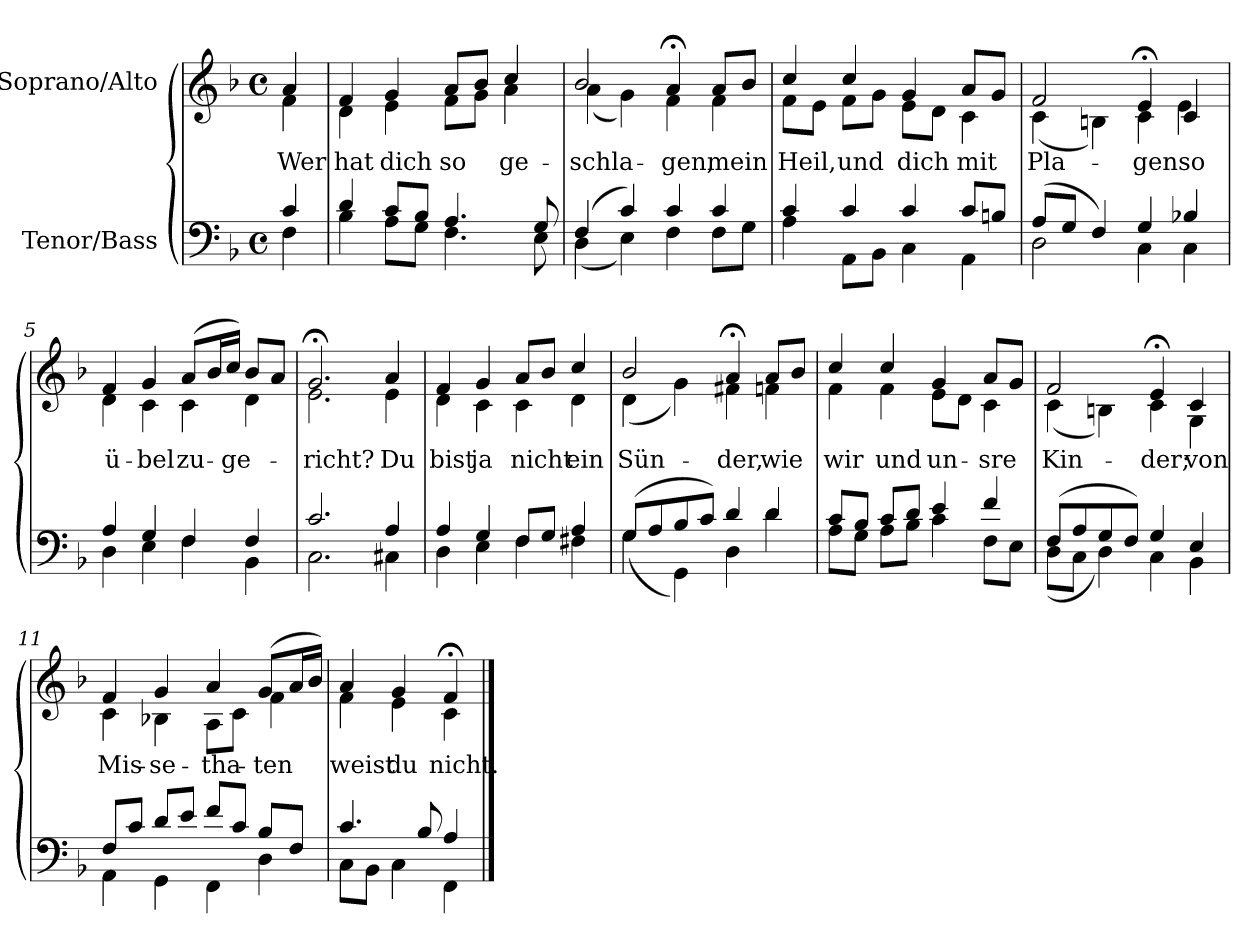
**kern	**kern	**text
*part2	*part1	*part1
*staff2	*staff1	*staff1
*I"Tenor/Bass	*I"Soprano/Alto	*
*clefF4	*clefG2	*
*k[b-]	*k[b-]	*
*M4/4	*M4/4	*
*met(c)	*met(c)	*
=	=	=
*^	*	*
!	!	!	!LO:LY:b
*	*	*^	*
4c/	4F\	4a/	4f\	Wer
=1	=1	=1	=1	=1
!	!	!	!	!LO:LY:b
4d/	4B-\	4f/	4d\	hat
!	!	!	!	!LO:LY:b
8c/L	8A\L	4g/	4e\	dich
8B-/J	8G\J	.	.	.
!	!	!	!	!LO:LY:b
4.A/	4.F\	8a/L	8f\L	so
.	.	8b-/J	8g\J	.
!	!	!	!	!LO:LY:b
.	.	4cc/	4a\	ge-
8G/	8E\	.	.	.
=2	=2	=2	=2	=2
!	!	!	!	!LO:LY:b
(4F/	(4D\	2b-/	(4a\	-schla-
4c/)	4E\)	.	4g\)	.
!	!	!	!	!LO:LY:b
4c/	4F\	4a;</	4f\	-gen,
!	!	!	!	!LO:LY:b
4c/	8F\L	8a/L	4f\	mein
.	8G\J	8b-/J	.	.
=3	=3	=3	=3	=3
!	!	!	!	!LO:LY:b
4c/	4A\	4cc/	8f\L	Heil,
.	.	.	8e\J	.
!	!	!	!	!LO:LY:b
4c/	8AA\L	4cc/	8f\L	und
.	8BB-\J	.	8g\J	.
!	!	!	!	!LO:LY:b
4c/	4C\	4g/	8e\L	dich
.	.	.	8d\J	.
!	!	!	!	!LO:LY:b
8c/L	4AA\	8a/L	4c\	mit
8Bn/J	.	8g/J	.	.
=4	=4	=4	=4	=4
!	!	!	!	!LO:LY:b
(8A/L	2D\	2f/	(4c\	Pla-
8G/J	.	.	.	.
4F/)	.	.	4Bn\)	.
!	!	!	!	!LO:LY:b
4G/	4C\	4e;</	4c\	gen
!	!	!	!	!LO:LY:b
4B-X/	4C\	4c/	4e\	so
!!LO:LB:g=z	!!
=5	=5	=5	=5	=5
!	!	!	!	!LO:LY:b
4A/	4D\	4f/	4d\	ü-
!	!	!	!	!LO:LY:b
4G/	4E\	4g/	4c\	-bel
!	!	!	!	!LO:LY:b
4F/	4F\	(8a/L	4c\	zu-
.	.	16b-/L	.	.
!	!	!	!	!LO:LY:b
.	.	16cc/JJ)	.	-ge-
4F/	4BB-\	8b-/L	4d\	.
.	.	8a/J	.	.
=6	=6	=6	=6	=6
!	!	!	!	!LO:LY:b
2.c/	2.C\	2.g;</	2.e\	-richt?
!	!	!	!	!LO:LY:b
4A/	4C#X\	4a/	4e\	Du
=7	=7	=7	=7	=7
!	!	!	!	!LO:LY:b
4A/	4D\	4f/	4d\	bist
!	!	!	!	!LO:LY:b
4G/	4E\	4g/	4c\	ja
!	!	!	!	!LO:LY:b
8F/L	4F\	8a/L	4c\	nicht
8G/J	.	8b-/J	.	.
!	!	!	!	!LO:LY:b
4A/	4F#X\	4cc/	4d\	ein
=8	=8	=8	=8	=8
!	!	!	!	!LO:LY:b
(8G/L	(4G\	2b-/	(4d\	Sün-
8A/	.	.	.	.
8B-/	4GG\)	.	4g\)	.
8c/J)	.	.	.	.
!	!	!	!	!LO:LY:b
4d/	4D\	4a;</	4f#X\	der,
!	!	!	!	!LO:LY:b
4d/	4d\	8a/L	4fn\	wie
.	.	8b-/J	.	.
!!LO:LB:g=z	!!
=9	=9	=9	=9	=9
!	!	!	!	!LO:LY:b
8c/L	8A\L	4cc/	4f\	wir
8B-/J	8G\J	.	.	.
!	!	!	!	!LO:LY:b
8c/L	8A\L	4cc/	4f\	und
8d/J	8B-\J	.	.	.
!	!	!	!	!LO:LY:b
4e/	4c\	4g/	8e\L	un-
.	.	.	8d\J	.
!	!	!	!	!LO:LY:b
4f/	8F\L	8a/L	4c\	-sre
.	8E\J	8g/J	.	.
=10	=10	=10	=10	=10
!	!	!	!	!LO:LY:b
(8F/L	(8D\L	2f/	(4c\	Kin-
8A/	8C\J	.	.	.
8G/	4D\)	.	4Bn\)	.
8F/J)	.	.	.	.
!	!	!	!	!LO:LY:b
4G/	4C\	4e;</	4c\	-der;
!	!	!	!	!LO:LY:b
4E/	4BB-\	4c/	4G\	von
=11	=11	=11	=11	=11
!	!	!	!	!LO:LY:b
8F/L	4AA\	4f/	4c\	Mis-
8c/J	.	.	.	.
!	!	!	!	!LO:LY:b
8d/L	4GG\	4g/	4B-X\	-se-
8e/J	.	.	.	.
!	!	!	!	!LO:LY:b
8f/L	4FF\	4a/	8A\L	-tha-
8c/J	.	.	8c\J	.
!	!	!	!	!LO:LY:b
8B-/L	4D\	(8g/L	4f\	-ten
8F/J	.	16a/L	.	.
.	.	16b-/JJ)	.	.
=12	=12	=12	=12	=12
!	!	!	!	!LO:LY:b
4.c/	8C\L	4a/	4f\	weist
.	8BB-\J	.	.	.
!	!	!	!	!LO:LY:b
.	4C\	4g/	4e\	du
8B-/	.	.	.	.
!	!	!	!	!LO:LY:b
4A/	4FF\	4f;</	4c\	nicht.
*v	*v	*	*	*
*	*v	*v	*
==	==	==
*-	*-	*-
